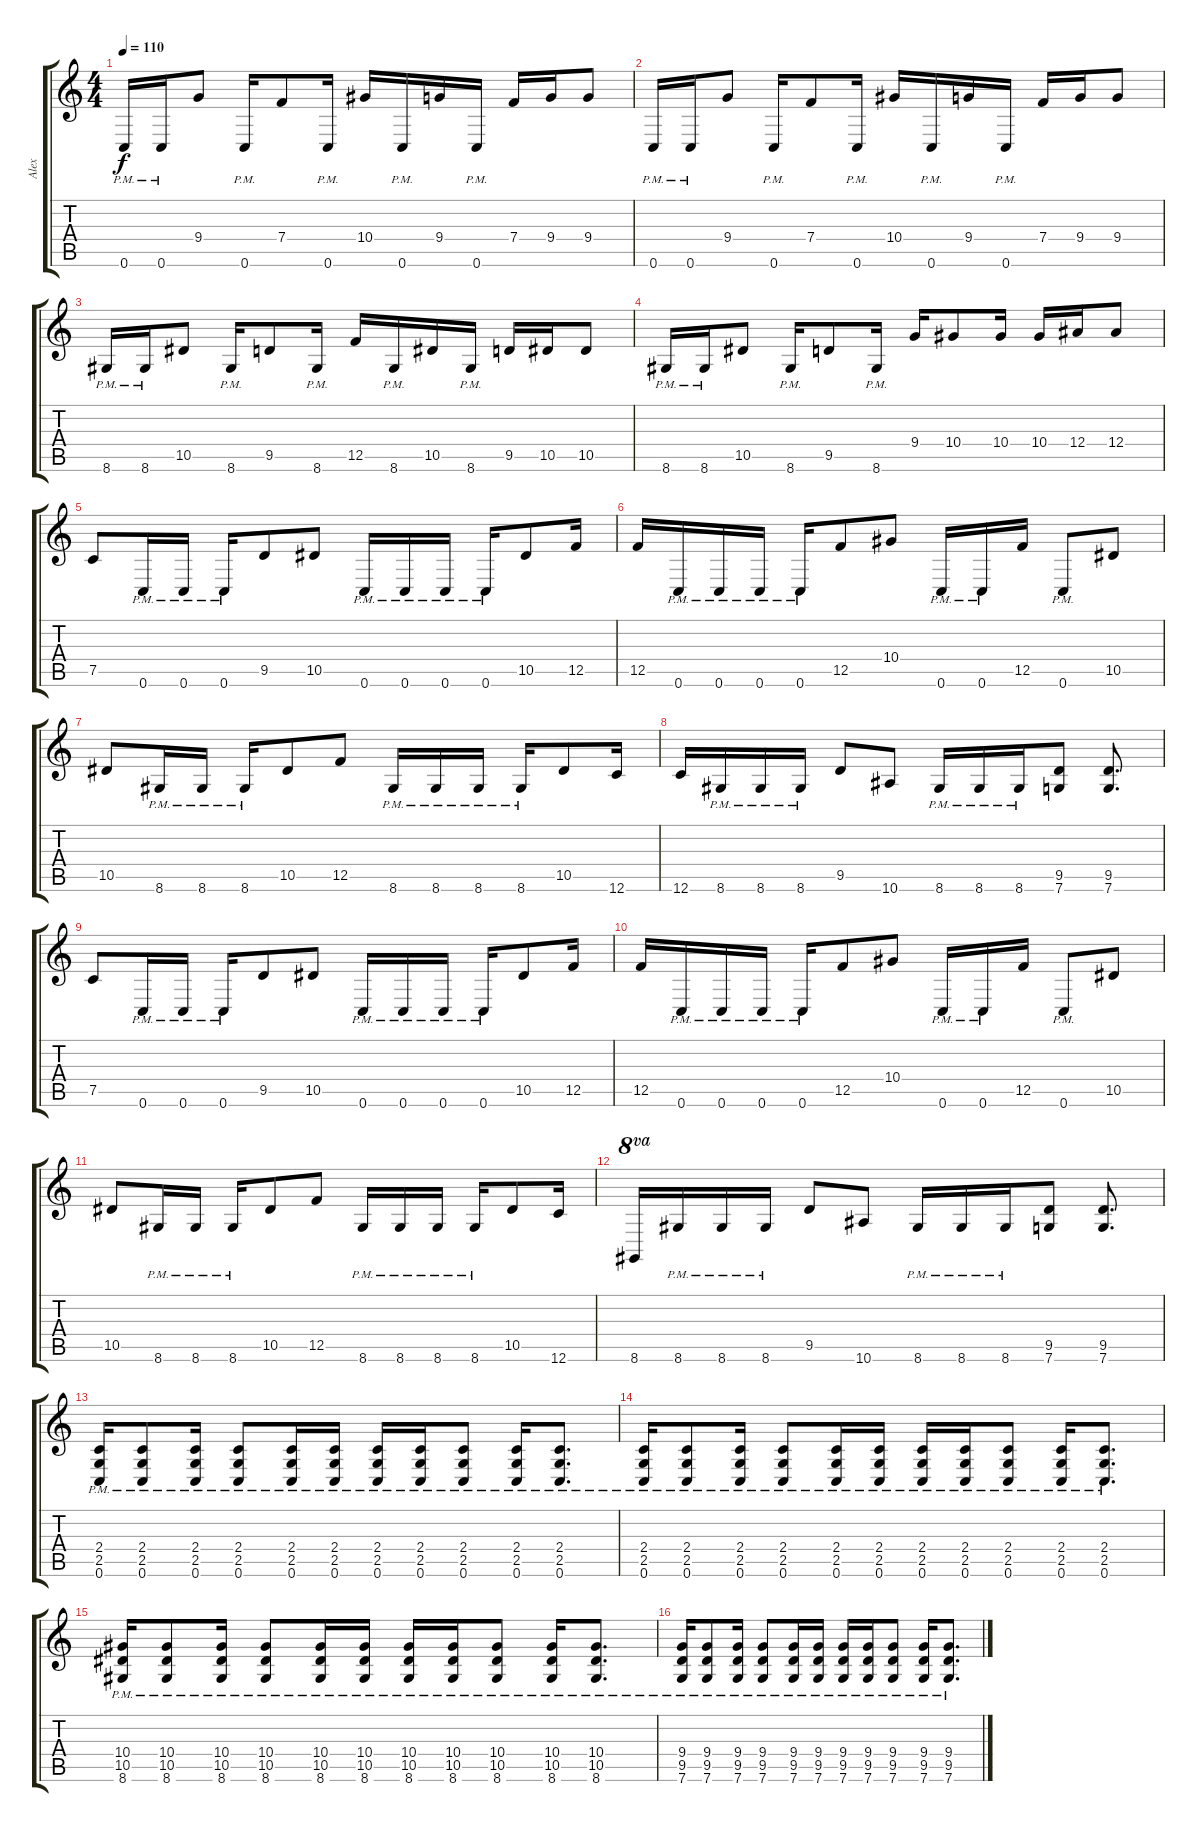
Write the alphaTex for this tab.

\track ("Alex" "Alex") {instrument distortionguitar}
\staff {score tabs}
\tuning (C4 G3 Eb3 Bb2 F2 C2) {hide}
\ts (4 4)
\tempo 110
\clef g2
\ks c
0.6{pm}.16{dy f} 0.6{pm}.16 9.4.8 0.6{pm}.16 7.4.8 0.6{pm}.16 10.4.16 0.6{pm}.16 9.4.16 0.6{pm}.16 7.4.16 9.4.16 9.4.8 |
0.6{pm}.16 0.6{pm}.16 9.4.8 0.6{pm}.16 7.4.8 0.6{pm}.16 10.4.16 0.6{pm}.16 9.4.16 0.6{pm}.16 7.4.16 9.4.16 9.4.8 |
8.6{pm}.16 8.6{pm}.16 10.5.8 8.6{pm}.16 9.5.8 8.6{pm}.16 12.5.16 8.6{pm}.16 10.5.16 8.6{pm}.16 9.5.16 10.5.16 10.5.8 |
8.6{pm}.16 8.6{pm}.16 10.5.8 8.6{pm}.16 9.5.8 8.6{pm}.16 9.4.16 10.4.8 10.4.16 10.4.16 12.4.16 12.4.8 |
7.5.8 0.6{pm}.16 0.6{pm}.16 0.6{pm}.16 9.5.8 10.5.8 0.6{pm}.16 0.6{pm}.16 0.6{pm}.16 0.6{pm}.16 10.5.8 12.5.16 |
12.5.16 0.6{pm}.16 0.6{pm}.16 0.6{pm}.16 0.6{pm}.16 12.5.8 10.4.8 0.6{pm}.16 0.6{pm}.16 12.5.16 0.6{pm}.8 10.5.8 |
10.5.8 8.6{pm}.16 8.6{pm}.16 8.6{pm}.16 10.5.8 12.5.8 8.6{pm}.16 8.6{pm}.16 8.6{pm}.16 8.6{pm}.16 10.5.8 12.6.16 |
12.6.16 8.6{pm}.16 8.6{pm}.16 8.6{pm}.16 9.5.8 10.6.8 8.6{pm}.16 8.6{pm}.16 8.6{pm}.16 (9.5 7.6).8 (9.5 7.6).8{d} |
7.5.8 0.6{pm}.16 0.6{pm}.16 0.6{pm}.16 9.5.8 10.5.8 0.6{pm}.16 0.6{pm}.16 0.6{pm}.16 0.6{pm}.16 10.5.8 12.5.16 |
12.5.16 0.6{pm}.16 0.6{pm}.16 0.6{pm}.16 0.6{pm}.16 12.5.8 10.4.8 0.6{pm}.16 0.6{pm}.16 12.5.16 0.6{pm}.8 10.5.8 |
10.5.8 8.6{pm}.16 8.6{pm}.16 8.6{pm}.16 10.5.8 12.5.8 8.6{pm}.16 8.6{pm}.16 8.6{pm}.16 8.6{pm}.16 10.5.8 12.6.16 |
8.6.16{ot 8va} 8.6{pm}.16 8.6{pm}.16 8.6{pm}.16 9.5.8 10.6.8 8.6{pm}.16 8.6{pm}.16 8.6{pm}.16 (9.5 7.6).8 (9.5 7.6).8{d} |
(2.4{pm} 2.5{pm} 0.6{pm}).16 (2.4{pm} 2.5{pm} 0.6{pm}).8 (2.4{pm} 2.5{pm} 0.6{pm}).16 (2.4{pm} 2.5{pm} 0.6{pm}).8 (2.4{pm} 2.5{pm} 0.6{pm}).16 (2.4{pm} 2.5{pm} 0.6{pm}).16 (2.4{pm} 2.5{pm} 0.6{pm}).16 (2.4{pm} 2.5{pm} 0.6{pm}).16 (2.4{pm} 2.5{pm} 0.6{pm}).8 (2.4{pm} 2.5{pm} 0.6{pm}).16 (2.4{pm} 2.5{pm} 0.6{pm}).8{d} |
(2.4{pm} 2.5{pm} 0.6{pm}).16 (2.4{pm} 2.5{pm} 0.6{pm}).8 (2.4{pm} 2.5{pm} 0.6{pm}).16 (2.4{pm} 2.5{pm} 0.6{pm}).8 (2.4{pm} 2.5{pm} 0.6{pm}).16 (2.4{pm} 2.5{pm} 0.6{pm}).16 (2.4{pm} 2.5{pm} 0.6{pm}).16 (2.4{pm} 2.5{pm} 0.6{pm}).16 (2.4{pm} 2.5{pm} 0.6{pm}).8 (2.4{pm} 2.5{pm} 0.6{pm}).16 (2.4{pm} 2.5{pm} 0.6{pm}).8{d} |
(10.4{pm} 10.5{pm} 8.6{pm}).16 (10.4{pm} 10.5{pm} 8.6{pm}).8 (10.4{pm} 10.5{pm} 8.6{pm}).16 (10.4{pm} 10.5{pm} 8.6{pm}).8 (10.4{pm} 10.5{pm} 8.6{pm}).16 (10.4{pm} 10.5{pm} 8.6{pm}).16 (10.4{pm} 10.5{pm} 8.6{pm}).16 (10.4{pm} 10.5{pm} 8.6{pm}).16 (10.4{pm} 10.5{pm} 8.6{pm}).8 (10.4{pm} 10.5{pm} 8.6{pm}).16 (10.4{pm} 10.5{pm} 8.6{pm}).8{d} |
(9.4{pm} 9.5{pm} 7.6{pm}).16 (9.4{pm} 9.5{pm} 7.6{pm}).8 (9.4{pm} 9.5{pm} 7.6{pm}).16 (9.4{pm} 9.5{pm} 7.6{pm}).8 (9.4{pm} 9.5{pm} 7.6{pm}).16 (9.4{pm} 9.5{pm} 7.6{pm}).16 (9.4{pm} 9.5{pm} 7.6{pm}).16 (9.4{pm} 9.5{pm} 7.6{pm}).16 (9.4{pm} 9.5{pm} 7.6{pm}).8 (9.4{pm} 9.5{pm} 7.6{pm}).16 (9.4{pm} 9.5{pm} 7.6{pm}).8{d}
